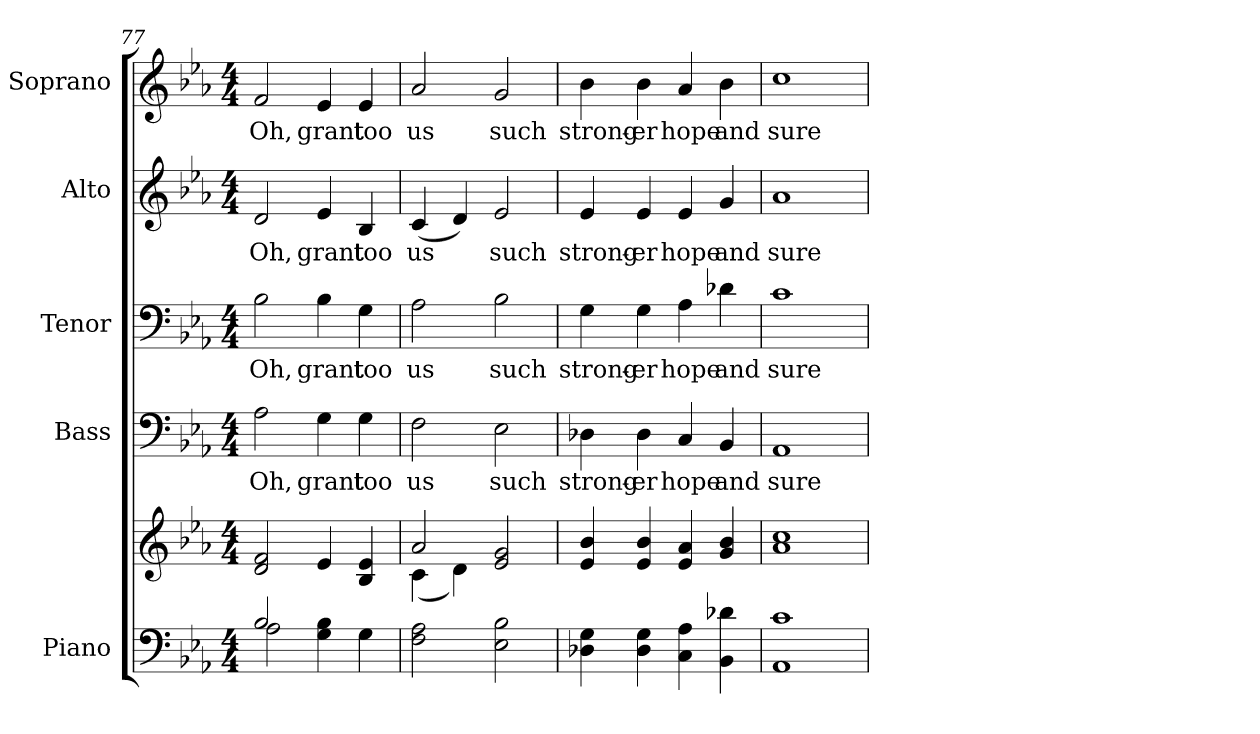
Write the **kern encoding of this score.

**kern	**kern	**kern	**text	**kern	**text	**kern	**text	**kern	**text
*part5	*part5	*part4	*part4	*part3	*part3	*part2	*part2	*part1	*part1
*staff6	*staff5	*staff4	*staff4	*staff3	*staff3	*staff2	*staff2	*staff1	*staff1
*I"Piano	*	*I"Bass	*	*I"Tenor	*	*I"Alto	*	*I"Soprano	*
*I'Pno.	*	*I'B.	*	*I'T.	*	*I'A.	*	*I'S.	*
!!LO:PB:g=z
*clefF4	*clefG2	*clefF4	*	*clefF4	*	*clefG2	*	*clefG2	*
*k[b-e-a-]	*k[b-e-a-]	*k[b-e-a-]	*	*k[b-e-a-]	*	*k[b-e-a-]	*	*k[b-e-a-]	*
*E-:	*E-:	*E-:	*	*E-:	*	*E-:	*	*E-:	*
*M4/4	*M4/4	*M4/4	*	*M4/4	*	*M4/4	*	*M4/4	*
=77	=77	=77	=77	=77	=77	=77	=77	=77	=77
*^	*	*	*	*	*	*	*	*	*
!	!	!	!	!LO:LY:b:color=#000000	!	!	!	!	!	!
!	!	!	!	!	!	!LO:LY:b:color=#000000	!	!	!	!
!	!	!	!	!	!	!	!	!LO:LY:b:color=#000000	!	!
!	!	!	!	!	!	!	!	!	!	!LO:LY:b:color=#000000
2B-i/	2A-i\	2di/ 2fi	2A-i\	Oh,	2B-i\	Oh,	2di/	Oh,	2fi/	Oh,
!	!	!	!	!LO:LY:b:color=#000000	!	!	!	!	!	!
!	!	!	!	!	!	!LO:LY:b:color=#000000	!	!	!	!
!	!	!	!	!	!	!	!	!LO:LY:b:color=#000000	!	!
!	!	!	!	!	!	!	!	!	!	!LO:LY:b:color=#000000
4Gi\ 4B-i	2ryy	4e-i/	4Gi\	grant	4B-i\	grant	4e-i/	grant	4e-i/	grant
!	!	!	!	!LO:LY:b:color=#000000	!	!	!	!	!	!
!	!	!	!	!	!	!LO:LY:b:color=#000000	!	!	!	!
!	!	!	!	!	!	!	!	!LO:LY:b:color=#000000	!	!
!	!	!	!	!	!	!	!	!	!	!LO:LY:b:color=#000000
4Gi\	.	4B-i/ 4e-i	4Gi\	too	4Gi\	too	4B-i/	too	4e-i/	too
*v	*v	*	*	*	*	*	*	*	*	*
=78	=78	=78	=78	=78	=78	=78	=78	=78	=78
*	*^	*	*	*	*	*	*	*	*
!	!	!	!	!LO:LY:b:color=#000000	!	!	!	!	!	!
!	!	!	!	!	!	!LO:LY:b:color=#000000	!	!	!	!
!	!	!	!	!	!	!	!	!LO:LY:b:color=#000000	!	!
!	!	!	!	!	!	!	!	!	!	!LO:LY:b:color=#000000
2Fi\ 2A-i	2a-i/	(4ci\	2Fi\	us	2A-i\	us	(4ci/	us	2a-i/	us
.	.	4di\)	.	.	.	.	4di/)	.	.	.
!	!	!	!	!LO:LY:b:color=#000000	!	!	!	!	!	!
!	!	!	!	!	!	!LO:LY:b:color=#000000	!	!	!	!
!	!	!	!	!	!	!	!	!LO:LY:b:color=#000000	!	!
!	!	!	!	!	!	!	!	!	!	!LO:LY:b:color=#000000
2E-i\ 2B-i	2e-i/ 2gi	2ryy	2E-i\	such	2B-i\	such	2e-i/	such	2gi/	such
*	*v	*v	*	*	*	*	*	*	*	*
=79	=79	=79	=79	=79	=79	=79	=79	=79	=79
*	*^	*	*	*	*	*	*	*	*
!	!	!	!	!LO:LY:b:color=#000000	!	!	!	!	!	!
*	*v	*v	*	*	*	*	*	*	*	*
*	*^	*	*	*	*	*	*	*	*
!	!	!	!	!	!	!LO:LY:b:color=#000000	!	!	!	!
*	*v	*v	*	*	*	*	*	*	*	*
*	*^	*	*	*	*	*	*	*	*
!	!	!	!	!	!	!	!	!LO:LY:b:color=#000000	!	!
*	*v	*v	*	*	*	*	*	*	*	*
*	*^	*	*	*	*	*	*	*	*
!	!	!	!	!	!	!	!	!	!	!LO:LY:b:color=#000000
*	*v	*v	*	*	*	*	*	*	*	*
4D-Xi\ 4Gi	4e-i/ 4b-i	4D-Xi\	strong-	4Gi\	strong-	4e-i/	strong-	4b-i\	strong-
!	!	!	!LO:LY:b:color=#000000	!	!	!	!	!	!
!	!	!	!	!	!LO:LY:b:color=#000000	!	!	!	!
!	!	!	!	!	!	!	!LO:LY:b:color=#000000	!	!
!	!	!	!	!	!	!	!	!	!LO:LY:b:color=#000000
4D-i\ 4Gi	4e-i/ 4b-i	4D-i\	-er	4Gi\	-er	4e-i/	-er	4b-i\	-er
!	!	!	!LO:LY:b:color=#000000	!	!	!	!	!	!
!	!	!	!	!	!LO:LY:b:color=#000000	!	!	!	!
!	!	!	!	!	!	!	!LO:LY:b:color=#000000	!	!
!	!	!	!	!	!	!	!	!	!LO:LY:b:color=#000000
4Ci\ 4A-i	4e-i/ 4a-i	4Ci/	hope	4A-i\	hope	4e-i/	hope	4a-i/	hope
!	!	!	!LO:LY:b:color=#000000	!	!	!	!	!	!
!	!	!	!	!	!LO:LY:b:color=#000000	!	!	!	!
!	!	!	!	!	!	!	!LO:LY:b:color=#000000	!	!
!	!	!	!	!	!	!	!	!	!LO:LY:b:color=#000000
4BB-i\ 4d-Xi	4gi/ 4b-i	4BB-i/	and	4d-Xi\	and	4gi/	and	4b-i\	and
!!LO:PB:g=z
=80	=80	=80	=80	=80	=80	=80	=80	=80	=80
!	!	!	!LO:LY:b:color=#000000	!	!	!	!	!	!
!	!	!	!	!	!LO:LY:b:color=#000000	!	!	!	!
!	!	!	!	!	!	!	!LO:LY:b:color=#000000	!	!
!	!	!	!	!	!	!	!	!	!LO:LY:b:color=#000000
1AA-i 1ci	1a-i 1cci	1AA-i	sure	1ci	sure	1a-i	sure	1cci	sure
=	=	=	=	=	=	=	=	=	=
*-	*-	*-	*-	*-	*-	*-	*-	*-	*-
